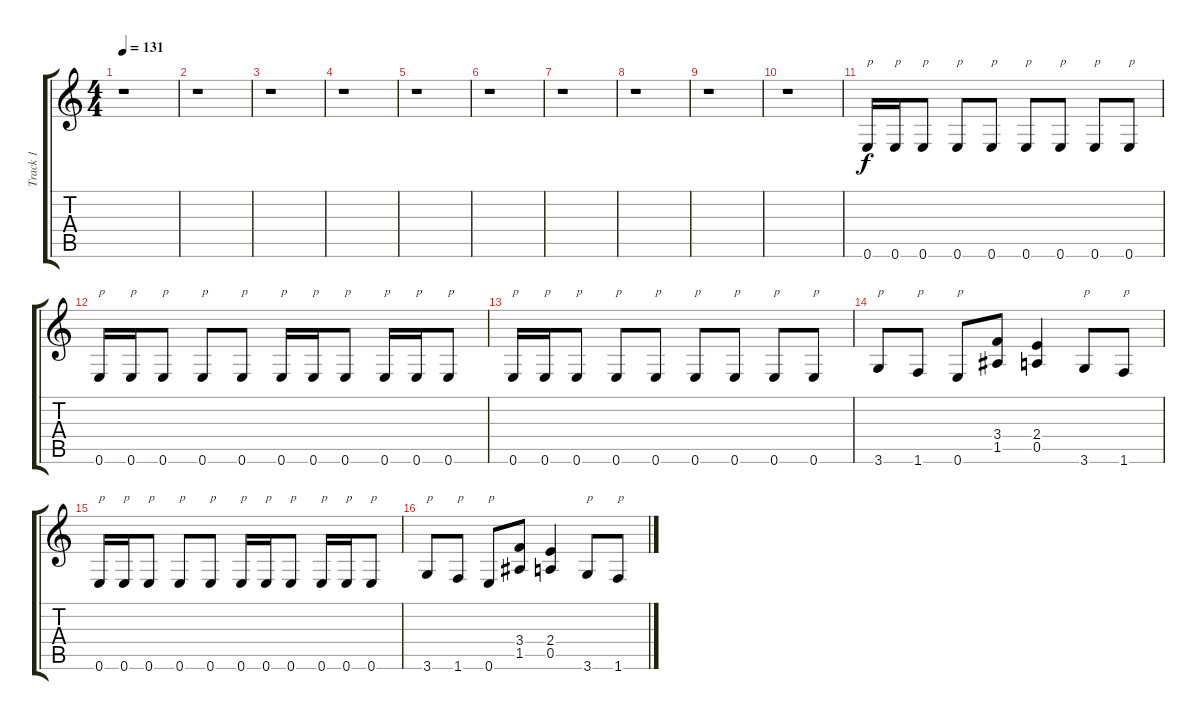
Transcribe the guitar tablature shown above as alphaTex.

\track ("Track 1" "Track 1") {instrument distortionguitar}
\staff {score tabs}
\tuning (E4 B3 G3 D3 A2 E2) {hide}
\ts (4 4)
\tempo 131
\clef g2
\ks c
r.1{dy f instrument distortionguitar} |
r.1 |
r.1 |
r.1 |
r.1 |
r.1 |
r.1 |
r.1 |
r.1 |
r.1 |
0.6.16{txt "p"} 0.6.16{txt "p"} 0.6.8{txt "p"} 0.6.8{txt "p"} 0.6.8{txt "p"} 0.6.8{txt "p"} 0.6.8{txt "p"} 0.6.8{txt "p"} 0.6.8{txt "p"} |
0.6.16{txt "p"} 0.6.16{txt "p"} 0.6.8{txt "p"} 0.6.8{txt "p"} 0.6.8{txt "p"} 0.6.16{txt "p"} 0.6.16{txt "p"} 0.6.8{txt "p"} 0.6.16{txt "p"} 0.6.16{txt "p"} 0.6.8{txt "p"} |
0.6.16{txt "p"} 0.6.16{txt "p"} 0.6.8{txt "p"} 0.6.8{txt "p"} 0.6.8{txt "p"} 0.6.8{txt "p"} 0.6.8{txt "p"} 0.6.8{txt "p"} 0.6.8{txt "p"} |
3.6.8{txt "p"} 1.6.8{txt "p"} 0.6.8{txt "p"} (3.4 1.5).8 (2.4 0.5).4 3.6.8{txt "p"} 1.6.8{txt "p"} |
0.6.16{txt "p"} 0.6.16{txt "p"} 0.6.8{txt "p"} 0.6.8{txt "p"} 0.6.8{txt "p"} 0.6.16{txt "p"} 0.6.16{txt "p"} 0.6.8{txt "p"} 0.6.16{txt "p"} 0.6.16{txt "p"} 0.6.8{txt "p"} |
3.6.8{txt "p"} 1.6.8{txt "p"} 0.6.8{txt "p"} (3.4 1.5).8 (2.4 0.5).4 3.6.8{txt "p"} 1.6.8{txt "p"}
